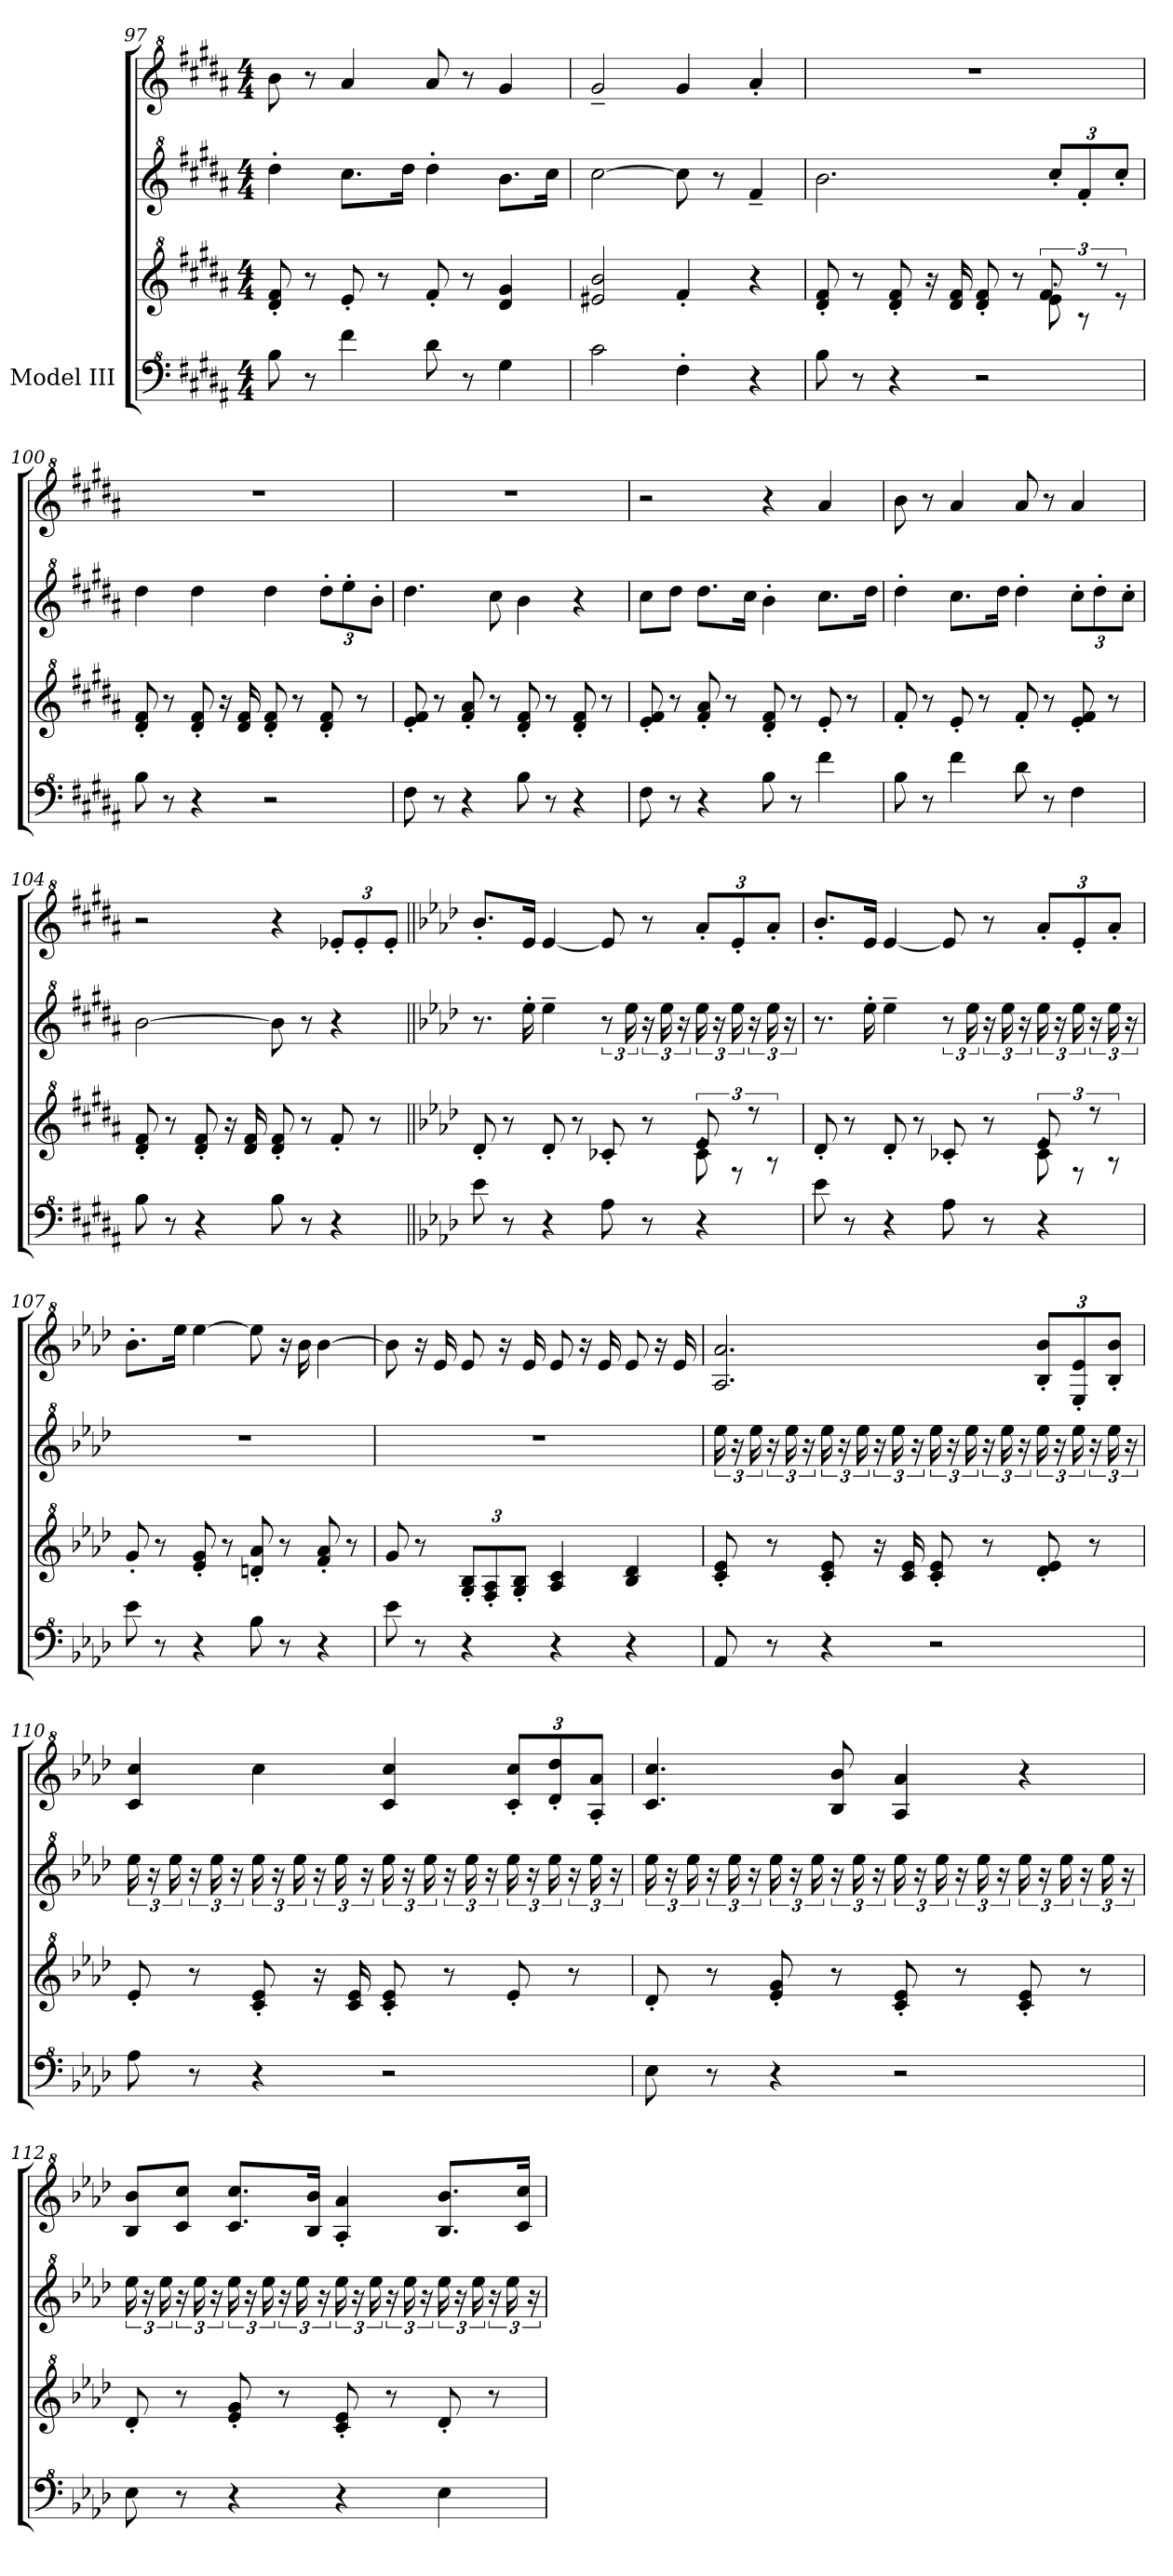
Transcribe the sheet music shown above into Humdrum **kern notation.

**kern	**kern	**kern	**kern
*part1	*part1	*part1	*part1
*staff4	*staff3	*staff2	*staff1
*I"Model III	*	*	*
*clefF^4	*clefG^2	*clefG^2	*clefG^2
*k[f#c#g#d#a#]	*k[f#c#g#d#a#]	*k[f#c#g#d#a#]	*k[f#c#g#d#a#]
*M4/4	*M4/4	*M4/4	*M4/4
=97	=97	=97	=97
8b\	8dd#/' 8ff#/'	4ddd#'\	8bb\
8r	8r	.	8r
4ff#\	8ee'/	8.ccc#\L	4aa#/
.	8r	.	.
.	.	16ddd#\Jk	.
8dd#\	8ff#'/	4ddd#'\	8aa#/
8r	8r	.	8r
4g#\	4dd#/ 4gg#/	8.bb\L	4gg#/
.	.	16ccc#\Jk	.
=98	=98	=98	=98
2cc#\	2ee#X/ 2bb/	[2ccc#\	2gg#~/
4f#'\	4ff#'/	8ccc#\]	4gg#/
.	.	8r	.
4r	4r	4ff#~/	4aa#'/
!!LO:LB:g=z
=99	=99	=99	=99
*	*^	*	*
8b\	2.ryy	8dd#/' 8ff#/'	2.bb\	1r
8r	.	8r	.	.
4r	.	8dd#/' 8ff#/'	.	.
.	.	16r	.	.
.	.	16dd#/ 16ff#/	.	.
2r	.	8dd#/' 8ff#/'	.	.
.	.	8r	.	.
*	*	*	*Xbrackettup	*
.	8ee'\	12ff#/	12ccc#'/L	.
.	.	12r	12ff#'/	.
.	8r	.	.	.
.	.	12r	12ccc#'/J	.
*	*v	*v	*	*
=100	=100	=100	=100
8b\	8dd#/' 8ff#/'	4ddd#\	1r
8r	8r	.	.
4r	8dd#/' 8ff#/'	4ddd#\	.
.	16r	.	.
.	16dd#/ 16ff#/	.	.
2r	8dd#/' 8ff#/'	4ddd#\	.
.	8r	.	.
.	8dd#/' 8ff#/'	12ddd#'\L	.
.	.	12eee'\	.
.	8r	.	.
.	.	12bb'\J	.
=101	=101	=101	=101
8f#\	8ee/' 8ff#/'	4.ddd#\	1r
8r	8r	.	.
4r	8ff#/' 8aa#/'	.	.
.	8r	8ccc#\	.
8b\	8dd#/' 8ff#/'	4bb\	.
8r	8r	.	.
4r	8dd#/' 8ff#/'	4r	.
.	8r	.	.
!!LO:LB:g=z
=102	=102	=102	=102
8f#\	8ee/' 8ff#/'	8ccc#\L	2r
8r	8r	8ddd#\J	.
4r	8ff#/' 8aa#/'	8.ddd#\L	.
.	8r	.	.
.	.	16ccc#\Jk	.
8b\	8dd#/' 8ff#/'	4bb'\	4r
8r	8r	.	.
4ff#\	8ee'/	8.ccc#\L	4aa#/
.	8r	.	.
.	.	16ddd#\Jk	.
=103	=103	=103	=103
8b\	8ff#'/	4ddd#'\	8bb\
8r	8r	.	8r
4ff#\	8ee'/	8.ccc#\L	4aa#/
.	8r	.	.
.	.	16ddd#\Jk	.
8dd#\	8ff#'/	4ddd#'\	8aa#/
8r	8r	.	8r
4f#\	8ee/' 8ff#/'	12ccc#'\L	4aa#/
.	.	12ddd#'\	.
.	8r	.	.
.	.	12ccc#'\J	.
=104	=104	=104	=104
8b\	8dd#/' 8ff#/'	[2bb\	2r
8r	8r	.	.
4r	8dd#/' 8ff#/'	.	.
.	16r	.	.
.	16dd#/ 16ff#/	.	.
8b\	8dd#/' 8ff#/'	8bb\]	4r
8r	8r	8r	.
*	*	*	*Xbrackettup
4r	8ff#'/	4r	12ee-X'/L
.	.	.	12ee-'/
.	8r	.	.
.	.	.	12ee-'/J
!!LO:PB:g=z
=105||	=105||	=105||	=105||
*k[b-e-a-d-]	*k[b-e-a-d-]	*k[b-e-a-d-]	*k[b-e-a-d-]
*	*^	*	*
8ee-\	2.ryy	8dd-'/	8.r	8.bb-'/L
8r	.	8r	.	.
.	.	.	16eee-'\	16ee-/Jk
4r	.	8dd-'/	4eee-~\	[4ee-/
.	.	8r	.	.
*	*	*	*brackettup	*
8a-\	.	8cc-X'/	12r	8ee-/]
.	.	.	24eee-\	.
8r	.	8r	24r	8r
.	.	.	24eee-\	.
.	.	.	24r	.
4r	8cc-'\	12ee-/	24eee-\	12aa-'/L
.	.	.	24r	.
.	.	12r	24eee-\	12ee-'/
.	8r	.	24r	.
.	.	12r	24eee-\	12aa-'/J
.	.	.	24r	.
=106	=106	=106	=106	=106
8ee-\	2.ryy	8dd-'/	8.r	8.bb-'/L
8r	.	8r	.	.
.	.	.	16eee-'\	16ee-/Jk
4r	.	8dd-'/	4eee-~\	[4ee-/
.	.	8r	.	.
8a-\	.	8cc-X'/	12r	8ee-/]
.	.	.	24eee-\	.
8r	.	8r	24r	8r
.	.	.	24eee-\	.
.	.	.	24r	.
4r	8cc-'\	12ee-/	24eee-\	12aa-'/L
.	.	.	24r	.
.	.	12r	24eee-\	12ee-'/
.	8r	.	24r	.
.	.	12r	24eee-\	12aa-'/J
.	.	.	24r	.
*	*v	*v	*	*
=107	=107	=107	=107
8ee-\	8gg'/	1r	8.bb-'\L
8r	8r	.	.
.	.	.	16eee-\Jk
4r	8ee-/' 8gg/'	.	[4eee-\
.	8r	.	.
8b-\	8ddn/' 8aa-/'	.	8eee-\]
8r	8r	.	16r
.	.	.	16bb-\
4r	8ff/' 8aa-/'	.	[4bb-\
.	8r	.	.
!!LO:LB:g=z
=108	=108	=108	=108
8ee-\	8gg/	1r	8bb-\]
8r	8r	.	16r
.	.	.	16ee-/
*	*Xbrackettup	*	*
4r	12g/' 12b-/'L	.	8ee-/
.	12f/' 12a-/'	.	.
.	.	.	16r
.	12g/' 12b-/'J	.	.
.	.	.	16ee-/
4r	4a-/ 4cc/	.	8ee-/
.	.	.	16r
.	.	.	16ee-/
4r	4b-/ 4dd-/	.	8ee-/
.	.	.	16r
.	.	.	16ee-/
=109	=109	=109	=109
8A-/	8cc/' 8ee-/'	24eee-\	2.a-/ 2.aa-/
.	.	24r	.
.	.	24eee-\	.
8r	8r	24r	.
.	.	24eee-\	.
.	.	24r	.
4r	8cc/' 8ee-/'	24eee-\	.
.	.	24r	.
.	.	24eee-\	.
.	16r	24r	.
.	.	24eee-\	.
.	16cc/ 16ee-/	.	.
.	.	24r	.
2r	8cc/' 8ee-/'	24eee-\	.
.	.	24r	.
.	.	24eee-\	.
.	8r	24r	.
.	.	24eee-\	.
.	.	24r	.
.	8dd-/' 8ee-/'	24eee-\	12b-/' 12bb-/'L
.	.	24r	.
.	.	24eee-\	12e-/' 12ee-/'
.	8r	24r	.
.	.	24eee-\	12b-/' 12bb-/'J
.	.	24r	.
!!LO:LB:g=z
=110	=110	=110	=110
8a-\	8ee-'/	24eee-\	4cc/ 4ccc/
.	.	24r	.
.	.	24eee-\	.
8r	8r	24r	.
.	.	24eee-\	.
.	.	24r	.
4r	8cc/' 8ee-/'	24eee-\	4ccc\
.	.	24r	.
.	.	24eee-\	.
.	16r	24r	.
.	.	24eee-\	.
.	16cc/ 16ee-/	.	.
.	.	24r	.
2r	8cc/' 8ee-/'	24eee-\	4cc/ 4ccc/
.	.	24r	.
.	.	24eee-\	.
.	8r	24r	.
.	.	24eee-\	.
.	.	24r	.
.	8ee-'/	24eee-\	12cc/' 12ccc/'L
.	.	24r	.
.	.	24eee-\	12dd-/' 12ddd-/'
.	8r	24r	.
.	.	24eee-\	12a-/' 12aa-/'J
.	.	24r	.
=111	=111	=111	=111
8e-\	8dd-'/	24eee-\	4.cc/ 4.ccc/
.	.	24r	.
.	.	24eee-\	.
8r	8r	24r	.
.	.	24eee-\	.
.	.	24r	.
4r	8ee-/' 8gg/'	24eee-\	.
.	.	24r	.
.	.	24eee-\	.
.	8r	24r	8b-/ 8bb-/
.	.	24eee-\	.
.	.	24r	.
2r	8cc/' 8ee-/'	24eee-\	4a-/ 4aa-/
.	.	24r	.
.	.	24eee-\	.
.	8r	24r	.
.	.	24eee-\	.
.	.	24r	.
.	8cc/' 8ee-/'	24eee-\	4r
.	.	24r	.
.	.	24eee-\	.
.	8r	24r	.
.	.	24eee-\	.
.	.	24r	.
!!LO:PB:g=z
=112	=112	=112	=112
8e-\	8dd-'/	24eee-\	8b-/ 8bb-/L
.	.	24r	.
.	.	24eee-\	.
8r	8r	24r	8cc/ 8ccc/J
.	.	24eee-\	.
.	.	24r	.
4r	8ee-/' 8gg/'	24eee-\	8.cc/ 8.ccc/L
.	.	24r	.
.	.	24eee-\	.
.	8r	24r	.
.	.	24eee-\	.
.	.	.	16b-/ 16bb-/Jk
.	.	24r	.
4r	8cc/' 8ee-/'	24eee-\	4a-/' 4aa-/'
.	.	24r	.
.	.	24eee-\	.
.	8r	24r	.
.	.	24eee-\	.
.	.	24r	.
4e-\	8dd-'/	24eee-\	8.b-/ 8.bb-/L
.	.	24r	.
.	.	24eee-\	.
.	8r	24r	.
.	.	24eee-\	.
.	.	.	16cc/ 16ccc/Jk
.	.	24r	.
=	=	=	=
*-	*-	*-	*-
